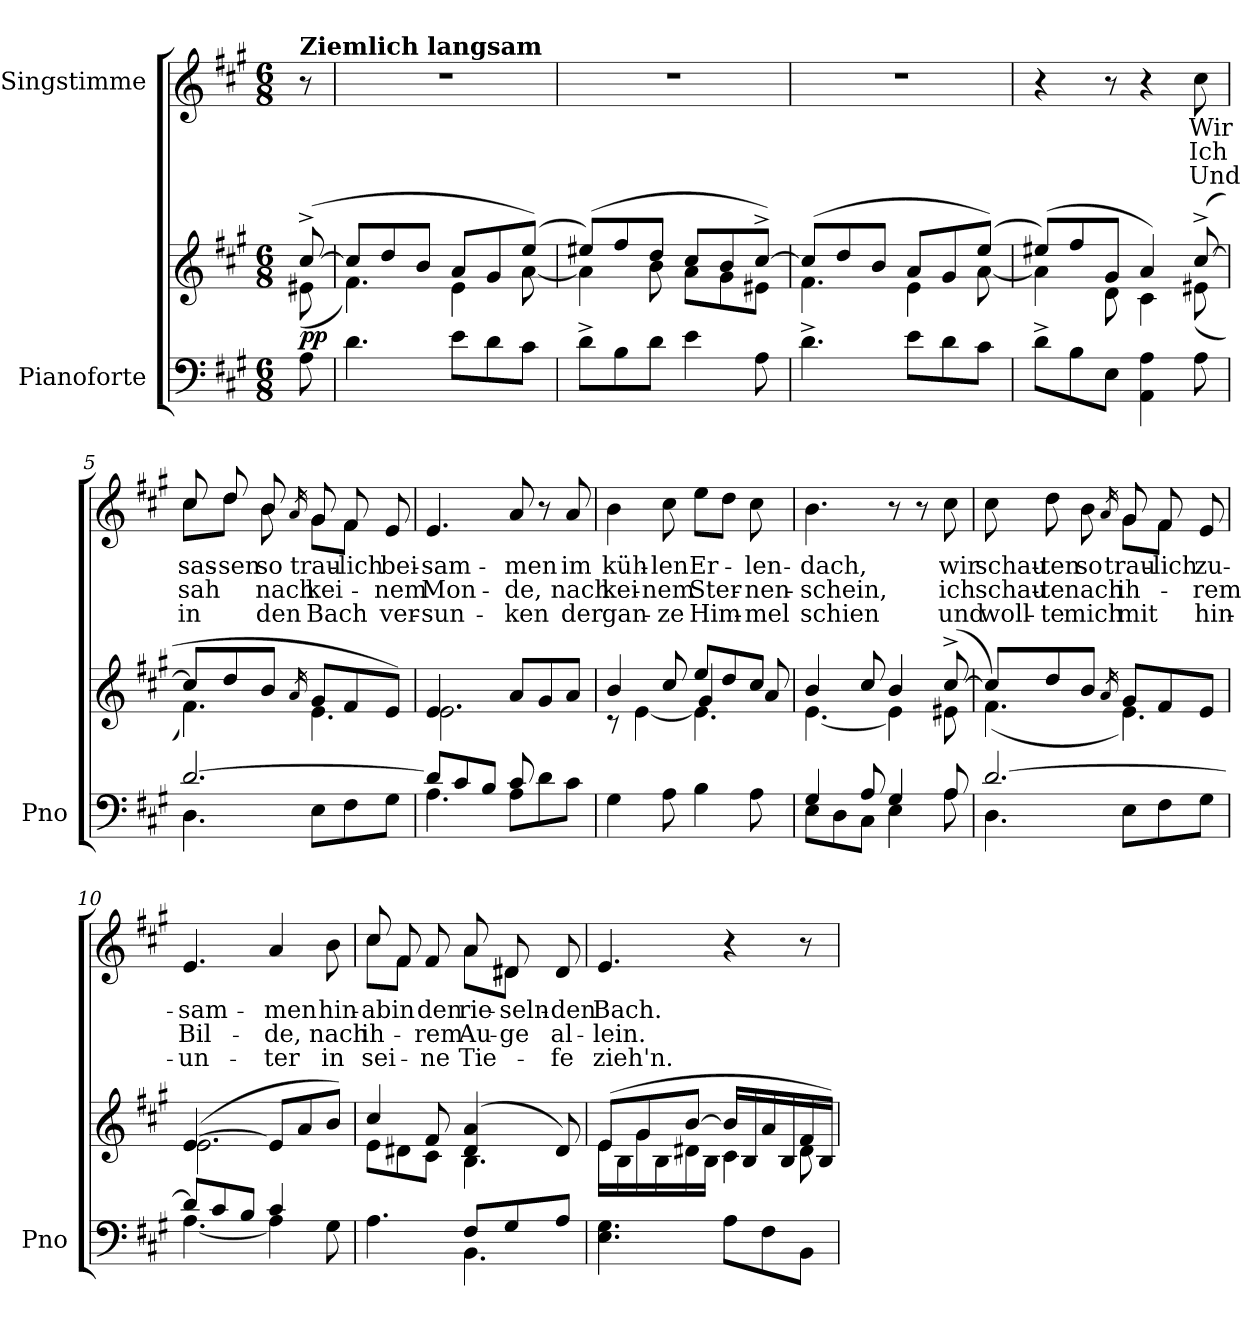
**kern	**kern	**dynam	**kern	**text	**text	**text
*part2	*part2	*part2	*part1	*part1	*part1	*part1
*staff3	*staff2	*staff2/3	*staff1	*staff1	*staff1	*staff1
*I"Pianoforte	*	*	*I"Singstimme	*	*	*
*I'Pno	*	*	*	*	*	*
*clefF4	*clefG2	*	*clefG2	*	*	*
*k[f#c#g#]	*k[f#c#g#]	*	*k[f#c#g#]	*	*	*
*M6/8	*M6/8	*	*M6/8	*	*	*
=	=	=	=	=	=	=
*	*^	*	*	*	*	*
!	!	!	!	!LO:TX:a:B:t=Ziemlich langsam	!	!	!
!	!	!	!LO:DY:a=2	!	!	!	!
8A\	([8cc#^>/	(8e#X\	pp	8r	.	.	.
=1	=1	=1	=1	=1	=1	=1	=1
4.d\	8cc#/L]	4.f#\)	.	2.r	.	.	.
.	8dd/	.	.	.	.	.	.
.	8b/J	.	.	.	.	.	.
8e\L	8a/L	4e\	.	.	.	.	.
8d\	8g#/	.	.	.	.	.	.
8c#\J	(8ee/J)	[8a\	.	.	.	.	.
=2	=2	=2	=2	=2	=2	=2	=2
8d^>\L	(8ee#X/L)	4a\]	.	2.r	.	.	.
8B\	8ff#/	.	.	.	.	.	.
8d\J	8dd/J	8b\	.	.	.	.	.
4e\	8cc#/L	8a\L	.	.	.	.	.
.	8b/	8g#\	.	.	.	.	.
8A\	[8cc#^>/J)	8e#X\J	.	.	.	.	.
=3	=3	=3	=3	=3	=3	=3	=3
4.d^>\	(8cc#/L]	4.f#\	.	2.r	.	.	.
.	8dd/	.	.	.	.	.	.
.	8b/J	.	.	.	.	.	.
8e\L	8a/L	4e\	.	.	.	.	.
8d\	8g#/	.	.	.	.	.	.
8c#\J	(8ee/J)	[8a\	.	.	.	.	.
=4	=4	=4	=4	=4	=4	=4	=4
8d^>\L	(8ee#X/L)	4a\]	.	4r	.	.	.
8B\	8ff#/	.	.	.	.	.	.
8E\J	8g#/J	8d\	.	8r	.	.	.
4AA\ 4A\	4a/)	4c#\	.	4r	.	.	.
8A\	([8cc#^>/	(8e#X\	.	8cc#\	Wir	Ich	Und
=5	=5	=5	=5	=5	=5	=5	=5
*^	*	*	*	*^	*	*	*
[2.d/	4.D\	8cc#/L]	4.f#\)	.	8cc#/	8cc#\L	sas-	sah	in
.	.	8dd/	.	.	8dd/	8dd\J	-sen	.	.
.	.	8b/J	.	.	8b/	8b\	so	nach	den
.	.	16qa/	.	.	16qa/	.	.	.	.
.	8E\L	8g#/L	4.e\	.	8g#/	8g#\L	trau-	kei-	Bach
.	8F#\	8f#/	.	.	8f#/	8f#\J	-lich	.	.
.	8G#\J	8e/J)	.	.	8e/	8ryy	bei-	-nem	ver-
*	*	*	*	*	*v	*v	*	*	*
=6	=6	=6	=6	=6	=6	=6	=6	=6
8d/L]	(<4.A\	4.e/	2.e\	.	4.e/	-sam-	Mon-	-sun-
8c#/	.	.	.	.	.	.	.	.
8B/J	.	.	.	.	.	.	.	.
8A\L	8c#/	8a/L	.	.	8a/	-men	-de,	-ken
8d\	4ryy	8g#/	.	.	8r	.	.	.
8c#\J	.	8a/J	.	.	8a/	im	nach	der
*v	*v	*	*	*	*	*	*	*
=7	=7	=7	=7	=7	=7	=7	=7
*	*	*^	*	*	*	*	*
4G#\	4b/	8r	4.ryy	.	4b\	küh-	kei-	gan-
.	.	[4e\	.	.	.	.	.	.
8A\	8cc#/	.	.	.	8cc#\	-len	-nem	-ze
4B\	8ee/L	4.e\]	4g#/	.	8ee\L	Er-	Ster-	Him-
.	8dd/	.	.	.	8dd\J	.	.	.
8A\	8cc#/J	.	8a/	.	8cc#\	-len-	-nen-	-mel
*	*	*v	*v	*	*	*	*	*
=8	=8	=8	=8	=8	=8	=8	=8
*^	*	*	*	*	*	*	*
4G#/	8E\L	4b/	[4.e\	.	4.b\	-dach,	-schein,	schien
.	8D\	.	.	.	.	.	.	.
8A/	8C#\J	8cc#/	.	.	.	.	.	.
4G#/	4E\	4b/	4e\]	.	8r	.	.	.
.	.	.	.	.	8r	.	.	.
8A/	8A\	([8cc#^>/	8e#X\	.	8cc#\	wir	ich	und
=9	=9	=9	=9	=9	=9	=9	=9	=9
*	*	*	*	*	*^	*	*	*
[2.d/	4.D\	8cc#/L]	(4.f#\)	.	8cc#\	4.ryy	schau-	schau-	woll-
.	.	8dd/	.	.	8dd\	.	-ten	-te	-te
.	.	8b/J	.	.	8b\	.	so	nach	mich
.	.	16qa/	.	.	16qa/	.	.	.	.
.	8E\L	8g#/L	4.e\)	.	8g#/	8g#\L	trau-	ih-	mit
.	8F#\	8f#/	.	.	8f#/	8f#\J	-lich	.	.
.	8G#\J	8e/J)	.	.	8e/	8ryy	zu-	-rem	hin-
*	*	*	*	*	*v	*v	*	*	*
=10	=10	=10	=10	=10	=10	=10	=10	=10
8d/L]	[4.A\	([4.e/	2.e\	.	4.e/	-sam-	Bil-	-un-
8c#/	.	.	.	.	.	.	.	.
8B/J	.	.	.	.	.	.	.	.
4c#/	4A\]	8e/L]	.	.	4a/	-men	-de,	-ter
.	.	8a/	.	.	.	.	.	.
8G#\	8ryy	8b/J)	.	.	8b\	hin-	nach	in
=11	=11	=11	=11	=11	=11	=11	=11	=11
*	*	*	*	*	*^	*	*	*
4.A\	4.ryy	4cc#/	8e\L	.	8cc#/	8cc#\L	ab	ih-	sei-
.	.	.	8d#X\	.	8f#/	8f#\J	in	.	.
.	.	8f#/	8c#\J	.	8f#/	8ryy	den	-rem	-ne
8F#/L	4.BB\	(4d#/ 4a/	4.B\	.	8a/	8a\L	rie-	Au-	Tie-
8G#/	.	.	.	.	8d#X/	8d#\J	-seln-	-ge	.
8A/J	.	8d#/)	.	.	8d#/	8ryy	-den	al-	-fe
*v	*v	*	*	*	*v	*v	*	*	*
=12	=12	=12	=12	=12	=12	=12	=12
4.E\ 4.G#\	(8e/L	16e\LL	.	4.e/	Bach.	-lein.	zieh'n.
.	.	16B\	.	.	.	.	.
.	8g#/	16g#\	.	.	.	.	.
.	.	16B\	.	.	.	.	.
.	[8b/J	16d#X\	.	.	.	.	.
.	.	16B\JJ	.	.	.	.	.
8A\L	16b/LL]	4c#\	.	4r	.	.	.
.	16B/	.	.	.	.	.	.
8F#\	16a/	.	.	.	.	.	.
.	16B/	.	.	.	.	.	.
8BB\J	16f#/	8d#\	.	8r	.	.	.
.	16B/JJ)	.	.	.	.	.	.
*	*v	*v	*	*	*	*	*
=	=	=	=	=	=	=
*-	*-	*-	*-	*-	*-	*-
